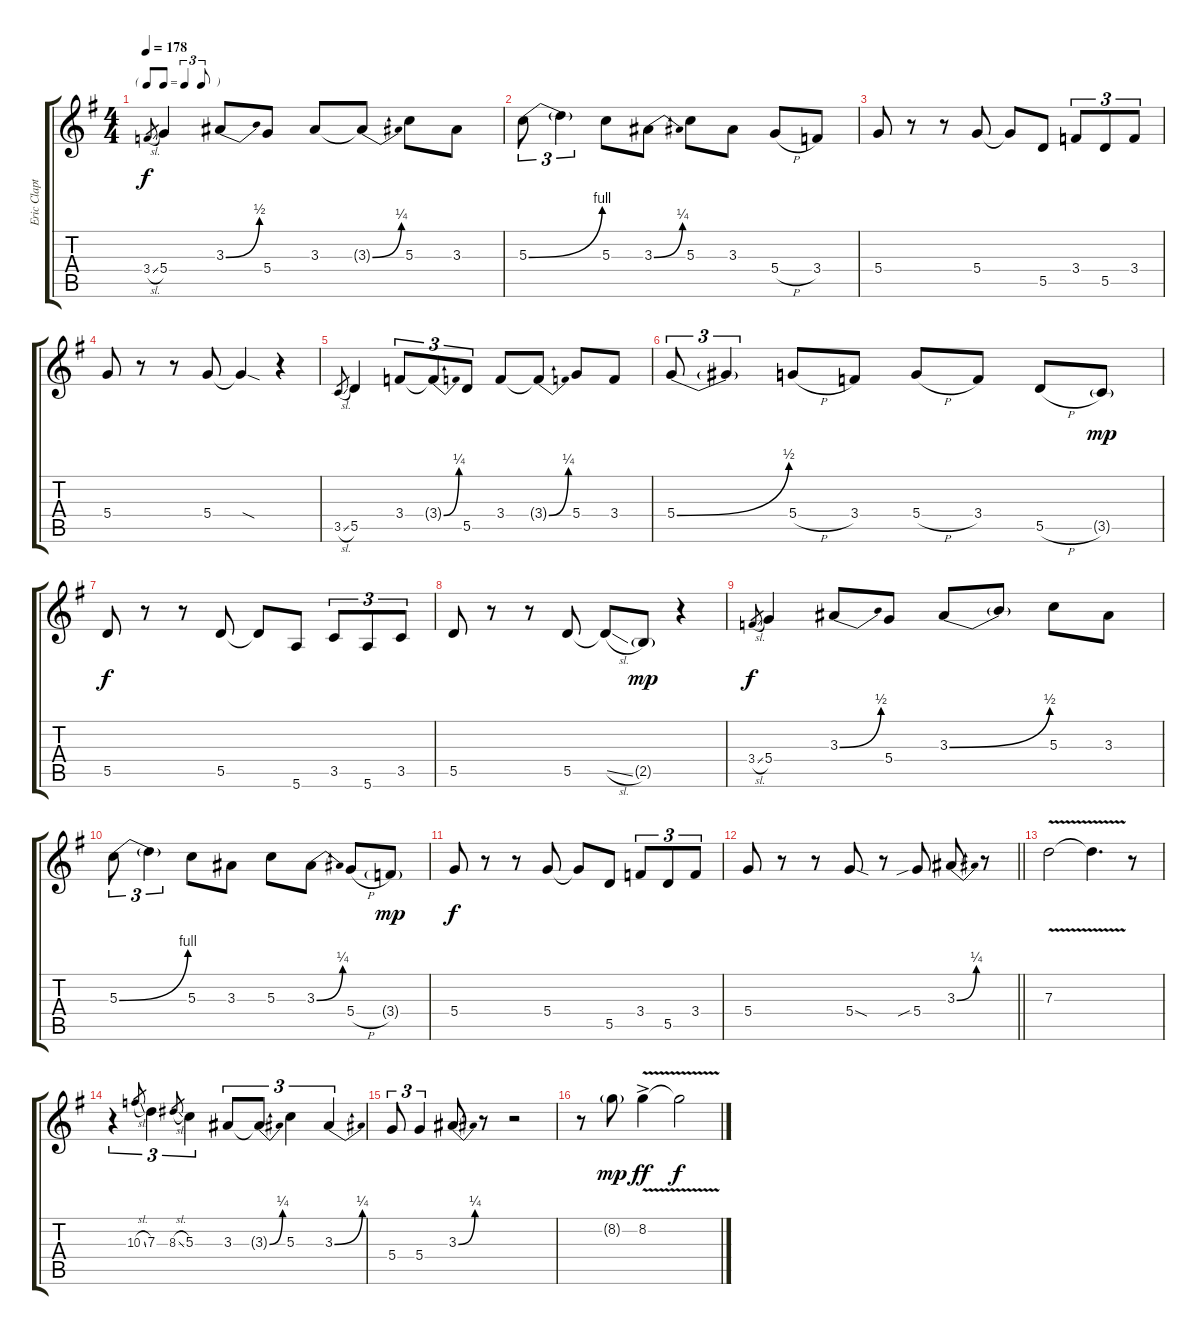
\track ("Eric Clapton - Guitar 1" "Eric Clapt") {instrument overdrivenguitar}
\staff {score tabs}
\tuning (E4 B3 G3 D3 A2 E2) {hide}
\ts (4 4)
\tf triplet8th
\tempo 178
\clef g2
\ks g
3.4{sl}.8{gr dy f instrument overdrivenguitar} 5.4.4 3.3{be (bend 0 0 60 2)}.8 5.4.8 3.3.8 3.3{be (bend 0 0 60 1) t}.8 5.3.8 3.3.8 |
5.3{be (bend 0 0 60 4)}.8{tu (3 2)} 5.3{t}.4{tu (3 2)} 5.3.8 3.3{be (bend 0 0 60 1)}.8 5.3.8 3.3.8 5.4{h}.8 3.4.8 |
5.4.8 r.8 r.8 5.4.8 5.4{t}.8 5.5.8 3.4.8{tu (3 2)} 5.5.8{tu (3 2)} 3.4.8{tu (3 2)} |
5.4.8 r.8 r.8 5.4.8 5.4{sod t}.4 r.4 |
3.5{sl}.8{gr} 5.5.4 3.4.8{tu (3 2)} 3.4{be (bend 0 0 60 1) t}.8{tu (3 2)} 5.5.8{tu (3 2)} 3.4.8 3.4{be (bend 0 0 60 1) t}.8 5.4.8 3.4.8 |
5.4{be (bend 0 0 60 2)}.8{tu (3 2)} 5.4{t}.4{tu (3 2)} 5.4{h}.8 3.4.8 5.4{h}.8 3.4.8 5.5{h}.8 3.5{g}.8{dy mp} |
5.5.8{dy f} r.8 r.8 5.5.8 5.5{t}.8 5.6.8 3.5.8{tu (3 2)} 5.6.8{tu (3 2)} 3.5.8{tu (3 2)} |
5.5.8 r.8 r.8 5.5.8 5.5{sl t}.8 2.5{g}.8{dy mp} r.4 |
3.4{sl}.8{gr dy f} 5.4.4 3.3{be (bend 0 0 60 2)}.8 5.4.8 3.3{be (bend 0 0 60 2)}.8 3.3{t}.8 5.3.8 3.3.8 |
5.3{be (bend 0 0 60 4)}.8{tu (3 2)} 5.3{t}.4{tu (3 2)} 5.3.8 3.3.8 5.3.8 3.3{be (bend 0 0 60 1)}.8 5.4{h}.8 3.4{g}.8{dy mp} |
5.4.8{dy f} r.8 r.8 5.4.8 5.4{t}.8 5.5.8 3.4.8{tu (3 2)} 5.5.8{tu (3 2)} 3.4.8{tu (3 2)} |
\barLineRight lightlight
5.4.8 r.8 r.8 5.4{sod}.8 r.8 5.4{sib}.8 3.3{be (bend 0 0 60 1)}.8 r.8 |
7.3{v}.2 7.3{v t}.4{d} r.8 |
r.4{tu (3 2)} 10.3{sl}.8{gr} 7.3.4{tu (3 2)} 8.3{sl}.8{gr} 5.3.4{tu (3 2)} 3.3.8{tu (3 2)} 3.3{be (bend 0 0 60 1) t}.8{tu (3 2)} 5.3.4{tu (3 2)} 3.3{be (bend 0 0 60 1)}.4{tu (3 2)} |
5.4.8{tu (3 2)} 5.4.4{tu (3 2)} 3.3{be (bend 0 0 60 1)}.8 r.8 r.2 |
r.8 8.2{g}.8{dy mp} 8.2{v ac}.4{dy ff} 8.2{v t}.2{dy f}
